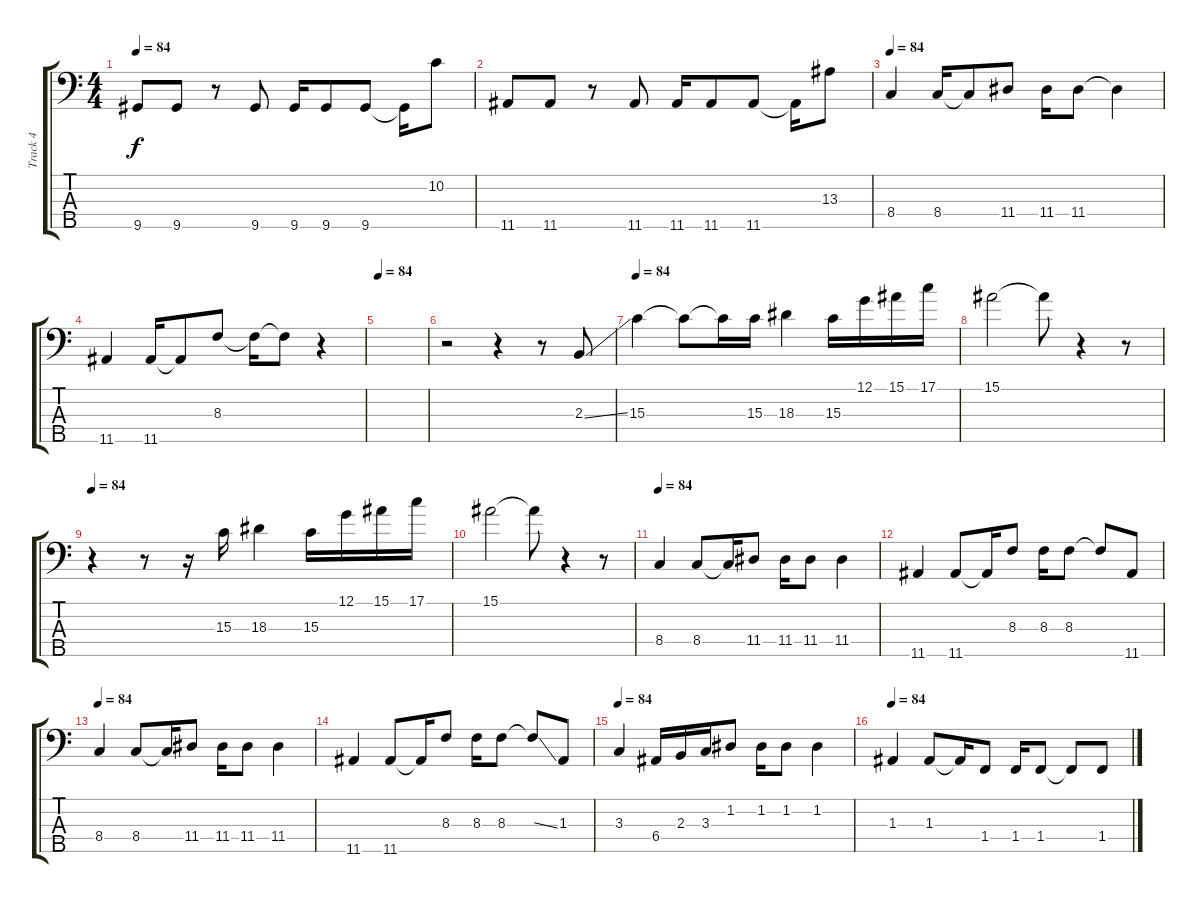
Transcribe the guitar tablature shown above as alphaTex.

\track ("Track 4" "Track 4") {instrument electricbassfinger}
\staff {score tabs}
\tuning (G2 D2 A1 E1 B0) {hide}
\ts (4 4)
\tempo 84
\clef f4
\ks c
9.5.8{dy f} 9.5.8 r.8 9.5.8 9.5.16 9.5.8 9.5.8 9.5{t}.16 10.2.8 |
11.5.8 11.5.8 r.8 11.5.8 11.5.16 11.5.8 11.5.8 11.5{t}.16 13.3.8 |
\tempo 84
8.4.4 8.4.16 8.4{t}.8 11.4.8 11.4.16 11.4.8 11.4{t}.4 |
11.5.4 11.5.16 11.5{t}.8 8.3.8 8.3{t}.16 8.3{t}.8 r.4 |
\tempo 105
\tempo 84
|
r.2 r.4 r.8 2.3{ss}.8 |
\tempo 84
15.3.4 15.3{t}.8 15.3{t}.16 15.3.16 18.3.4 15.3.16 12.1.16 15.1.16 17.1.16 |
15.1.2 15.1{t}.8 r.4 r.8 |
\tempo 84
r.4 r.8 r.16 15.3.16 18.3.4 15.3.16 12.1.16 15.1.16 17.1.16 |
15.1.2 15.1{t}.8 r.4 r.8 |
\tempo 84
8.4.4 8.4.8 8.4{t}.16 11.4.8 11.4.16 11.4.8 11.4.4 |
11.5.4 11.5.8 11.5{t}.16 8.3.8 8.3.16 8.3.8 8.3{t}.8 11.5.8 |
\tempo 84
8.4.4 8.4.8 8.4{t}.16 11.4.8 11.4.16 11.4.8 11.4.4 |
11.5.4 11.5.8 11.5{t}.16 8.3.8 8.3.16 8.3.8 8.3{ss t}.8 1.3.8 |
\tempo 84
3.3.4 6.4.16 2.3.16 3.3.16 1.2.8 1.2.16 1.2.8 1.2.4 |
\tempo 84
1.3.4 1.3.8 1.3{t}.16 1.4.8 1.4.16 1.4.8 1.4{t}.8 1.4{sl}.8
